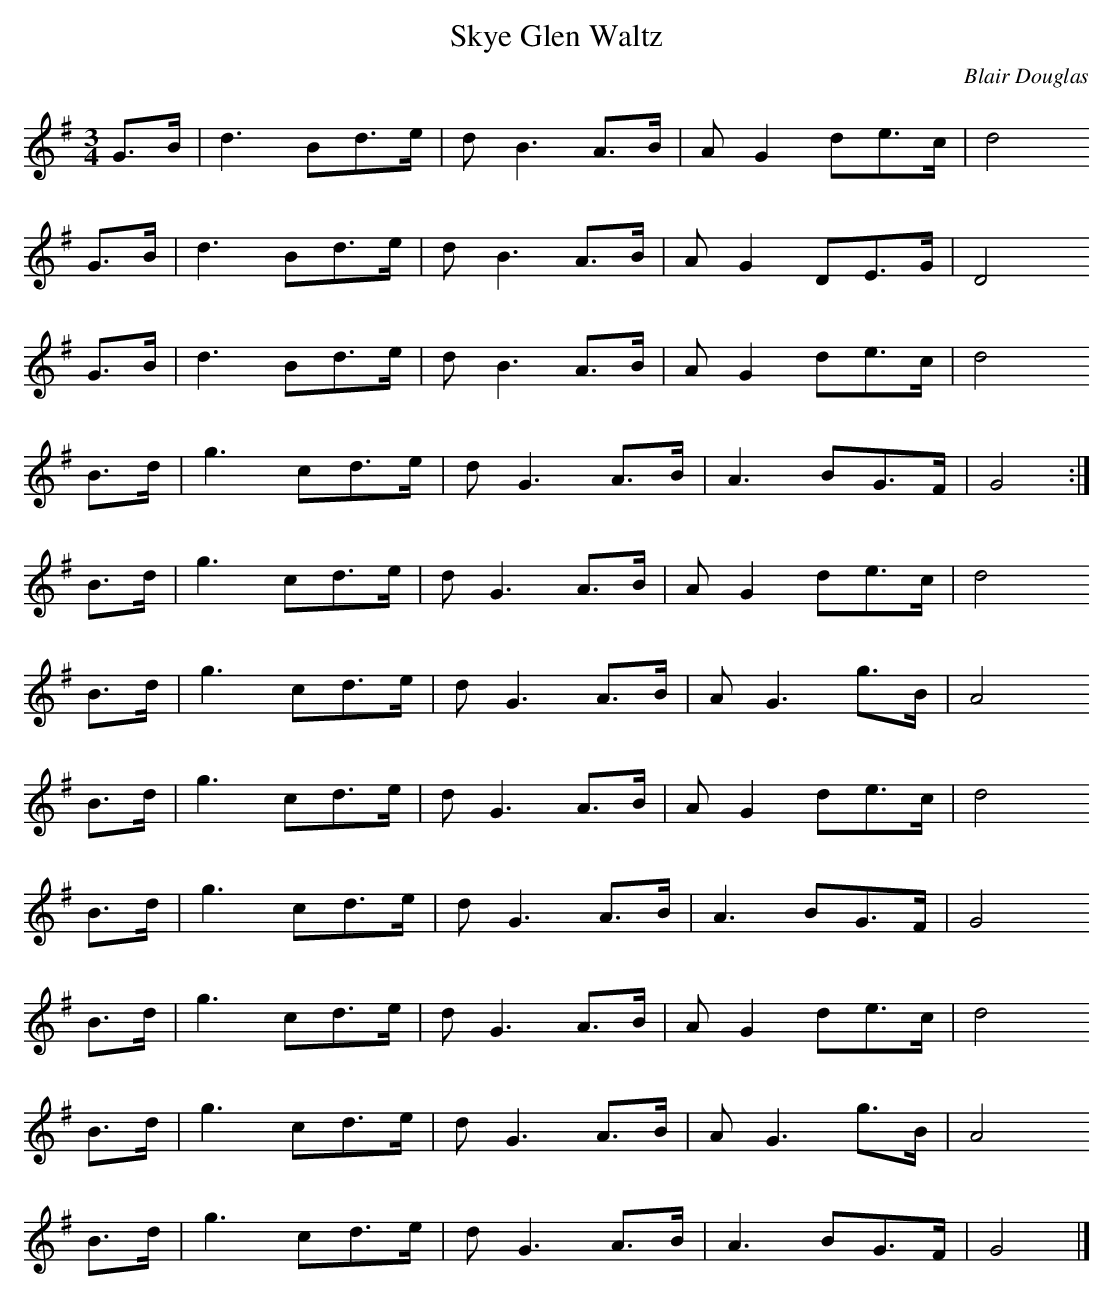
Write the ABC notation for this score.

X:1
T:Skye Glen Waltz
C:Blair Douglas
M:3/4
L:1/8
K:G
G>B | d3 Bd>e | d B3 A>B | A G2 de>c | d4
G>B | d3 Bd>e | d B3 A>B | A G2 DE>G | D4
G>B | d3 Bd>e | d B3 A>B | A G2 de>c | d4
B>d | g3 cd>e | d G3 A>B | A3   BG>F | G4 :|
B>d | g3 cd>e | d G3 A>B | A G2 de>c | d4
B>d | g3 cd>e | d G3 A>B | A G3  g>B | A4
B>d | g3 cd>e | d G3 A>B | A G2 de>c | d4
B>d | g3 cd>e | d G3 A>B | A3   BG>F | G4
B>d | g3 cd>e | d G3 A>B | A G2 de>c | d4
B>d | g3 cd>e | d G3 A>B | A G3  g>B | A4
B>d | g3 cd>e | d G3 A>B | A3   BG>F | G4 |]
